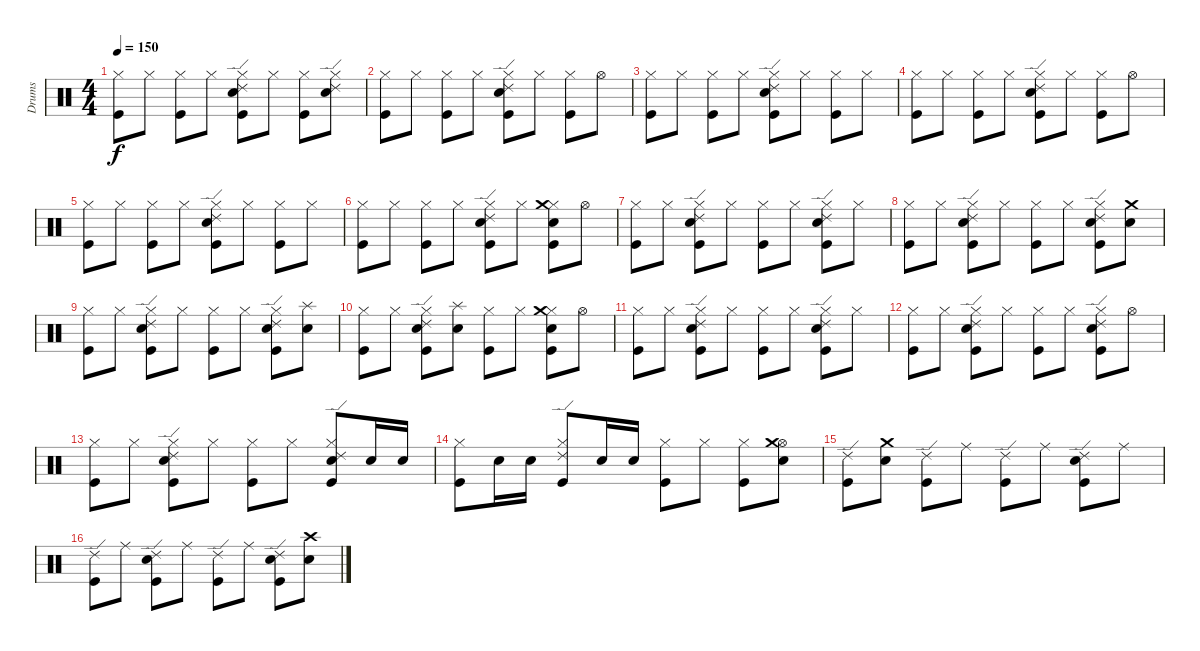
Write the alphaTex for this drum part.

\track ("Drums" "Drums") {instrument percussion}
\staff {score}
\articulation defaults
\ts (4 4)
\tempo 150
\clef neutral
\ks c
("Kick (hit)" "Hi-Hat (closed)").8{dy f} "Hi-Hat (closed)".8 ("Kick (hit)" "Hi-Hat (closed)").8 "Hi-Hat (closed)".8 ("Kick (hit)" "Electric Snare (hit)" "Hi-Hat (closed)" "Ride (edge) 2").8 "Hi-Hat (closed)".8 ("Kick (hit)" "Hi-Hat (closed)").8 ("Electric Snare (hit)" "Hi-Hat (closed)" "Ride (edge) 2").8 |
("Kick (hit)" "Hi-Hat (closed)").8 "Hi-Hat (closed)".8 ("Kick (hit)" "Hi-Hat (closed)").8 "Hi-Hat (closed)".8 ("Kick (hit)" "Electric Snare (hit)" "Hi-Hat (closed)" "Ride (edge) 2").8 "Hi-Hat (closed)".8 ("Kick (hit)" "Hi-Hat (closed)").8 "Hi-Hat (open)".8 |
("Kick (hit)" "Hi-Hat (closed)").8 "Hi-Hat (closed)".8 ("Kick (hit)" "Hi-Hat (closed)").8 "Hi-Hat (closed)".8 ("Kick (hit)" "Electric Snare (hit)" "Hi-Hat (closed)" "Ride (edge) 2").8 "Hi-Hat (closed)".8 ("Kick (hit)" "Hi-Hat (closed)").8 "Hi-Hat (closed)".8 |
("Kick (hit)" "Hi-Hat (closed)").8 "Hi-Hat (closed)".8 ("Kick (hit)" "Hi-Hat (closed)").8 "Hi-Hat (closed)".8 ("Kick (hit)" "Electric Snare (hit)" "Hi-Hat (closed)" "Ride (edge) 2").8 "Hi-Hat (closed)".8 ("Kick (hit)" "Hi-Hat (closed)").8 "Hi-Hat (open)".8 |
("Kick (hit)" "Hi-Hat (closed)").8 "Hi-Hat (closed)".8 ("Kick (hit)" "Hi-Hat (closed)").8 "Hi-Hat (closed)".8 ("Kick (hit)" "Electric Snare (hit)" "Hi-Hat (closed)" "Ride (edge) 2").8 "Hi-Hat (closed)".8 ("Kick (hit)" "Hi-Hat (closed)").8 "Hi-Hat (closed)".8 |
("Kick (hit)" "Hi-Hat (closed)").8 "Hi-Hat (closed)".8 ("Kick (hit)" "Hi-Hat (closed)").8 "Hi-Hat (closed)".8 ("Kick (hit)" "Electric Snare (hit)" "Hi-Hat (closed)" "Ride (edge) 2").8 "Hi-Hat (closed)".8 ("Kick (hit)" "Electric Snare (hit)" "Hi-Hat (closed)" "Crash medium (hit)").8 "Hi-Hat (open)".8 |
("Kick (hit)" "Hi-Hat (closed)").8 "Hi-Hat (closed)".8 ("Kick (hit)" "Electric Snare (hit)" "Hi-Hat (closed)" "Ride (edge) 2").8 "Hi-Hat (closed)".8 ("Kick (hit)" "Hi-Hat (closed)").8 "Hi-Hat (closed)".8 ("Kick (hit)" "Electric Snare (hit)" "Hi-Hat (closed)" "Ride (edge) 2").8 "Hi-Hat (closed)".8 |
("Kick (hit)" "Hi-Hat (closed)").8 "Hi-Hat (closed)".8 ("Kick (hit)" "Electric Snare (hit)" "Hi-Hat (closed)" "Ride (edge) 2").8 "Hi-Hat (closed)".8 ("Kick (hit)" "Hi-Hat (closed)").8 "Hi-Hat (closed)".8 ("Kick (hit)" "Electric Snare (hit)" "Hi-Hat (closed)" "Ride (edge) 2").8 ("Electric Snare (hit)" "Crash medium (hit)").8 |
("Kick (hit)" "Hi-Hat (closed)").8 "Hi-Hat (closed)".8 ("Kick (hit)" "Electric Snare (hit)" "Hi-Hat (closed)" "Ride (edge) 2").8 "Hi-Hat (closed)".8 ("Kick (hit)" "Hi-Hat (closed)").8 "Hi-Hat (closed)".8 ("Kick (hit)" "Electric Snare (hit)" "Hi-Hat (closed)" "Ride (edge) 2").8 ("Electric Snare (hit)" "Splash (hit)").8 |
("Kick (hit)" "Hi-Hat (closed)").8 "Hi-Hat (closed)".8 ("Kick (hit)" "Electric Snare (hit)" "Hi-Hat (closed)" "Ride (edge) 2").8 ("Electric Snare (hit)" "Splash (hit)").8 ("Kick (hit)" "Hi-Hat (closed)").8 "Hi-Hat (closed)".8 ("Kick (hit)" "Electric Snare (hit)" "Hi-Hat (closed)" "Crash medium (hit)").8 "Hi-Hat (open)".8 |
("Kick (hit)" "Hi-Hat (closed)").8 "Hi-Hat (closed)".8 ("Kick (hit)" "Electric Snare (hit)" "Hi-Hat (closed)" "Ride (edge) 2").8 "Hi-Hat (closed)".8 ("Kick (hit)" "Hi-Hat (closed)").8 "Hi-Hat (closed)".8 ("Kick (hit)" "Electric Snare (hit)" "Hi-Hat (closed)" "Ride (edge) 2").8 "Hi-Hat (closed)".8 |
("Kick (hit)" "Hi-Hat (closed)").8 "Hi-Hat (closed)".8 ("Kick (hit)" "Electric Snare (hit)" "Hi-Hat (closed)" "Ride (edge) 2").8 "Hi-Hat (closed)".8 ("Kick (hit)" "Hi-Hat (closed)").8 "Hi-Hat (closed)".8 ("Kick (hit)" "Electric Snare (hit)" "Hi-Hat (closed)" "Ride (edge) 2").8 "Hi-Hat (open)".8 |
("Kick (hit)" "Hi-Hat (closed)").8 "Hi-Hat (closed)".8 ("Kick (hit)" "Electric Snare (hit)" "Hi-Hat (closed)" "Ride (edge) 2").8 "Hi-Hat (closed)".8 ("Kick (hit)" "Hi-Hat (closed)").8 "Hi-Hat (closed)".8 ("Kick (hit)" "Electric Snare (hit)" "Hi-Hat (closed)" "Ride (edge) 2").8 "Electric Snare (hit)".16 "Electric Snare (hit)".16 |
("Kick (hit)" "Hi-Hat (closed)").8 "Electric Snare (hit)".16 "Electric Snare (hit)".16 ("Kick (hit)" "Hi-Hat (closed)" "Ride (edge) 2").8 "Electric Snare (hit)".16 "Electric Snare (hit)".16 ("Kick (hit)" "Hi-Hat (closed)").8 "Hi-Hat (closed)".8 ("Kick (hit)" "Hi-Hat (closed)").8 ("Electric Snare (hit)" "Hi-Hat (open)" "Crash medium (hit)").8 |
("Kick (hit)" "Ride (edge) 2").8 ("Electric Snare (hit)" "Crash medium (hit)").8 ("Kick (hit)" "Ride (edge) 2").8 "Ride (middle)".8 ("Kick (hit)" "Ride (edge) 2").8 "Ride (middle)".8 ("Kick (hit)" "Electric Snare (hit)" "Ride (edge) 2").8 "Ride (middle)".8 |
("Kick (hit)" "Ride (edge) 2").8 "Ride (middle)".8 ("Kick (hit)" "Electric Snare (hit)" "Ride (edge) 2").8 "Ride (middle)".8 ("Kick (hit)" "Ride (edge) 2").8 "Ride (middle)".8 ("Kick (hit)" "Electric Snare (hit)" "Ride (edge) 2").8 ("Electric Snare (hit)" "Crash high (hit)").8
